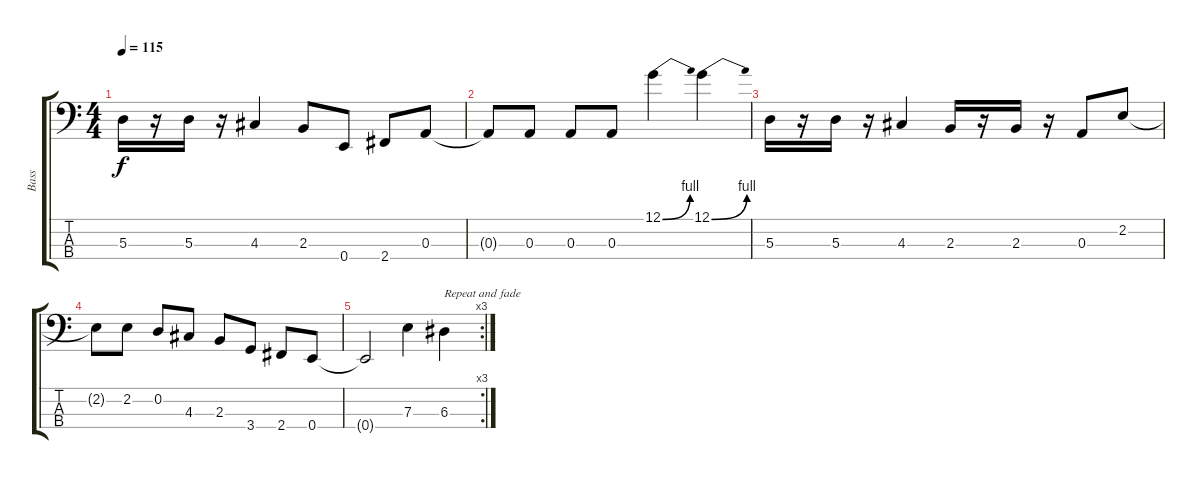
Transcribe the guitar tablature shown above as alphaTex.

\track ("Bass" "Bass") {instrument electricbasspick}
\staff {score tabs}
\tuning (G2 D2 A1 E1) {hide}
\ts (4 4)
\tempo 115
\clef f4
\ks c
5.3.16{dy f} r.16 5.3.16 r.16 4.3.4 2.3.8 0.4.8 2.4.8 0.3.8 |
0.3{t}.8 0.3.8 0.3.8 0.3.8 12.1{be (bend 0 0 60 4)}.4 12.1{be (bend 0 0 60 4)}.4 |
5.3.16 r.16 5.3.16 r.16 4.3.4 2.3.16 r.16 2.3.16 r.16 0.3.8 2.2.8 |
2.2{t}.8 2.2.8 0.2.8 4.3.8 2.3.8 3.4.8 2.4.8 0.4.8 |
\rc 3
0.4{t}.2 7.3.4 6.3.4{txt "Repeat and fade"}
